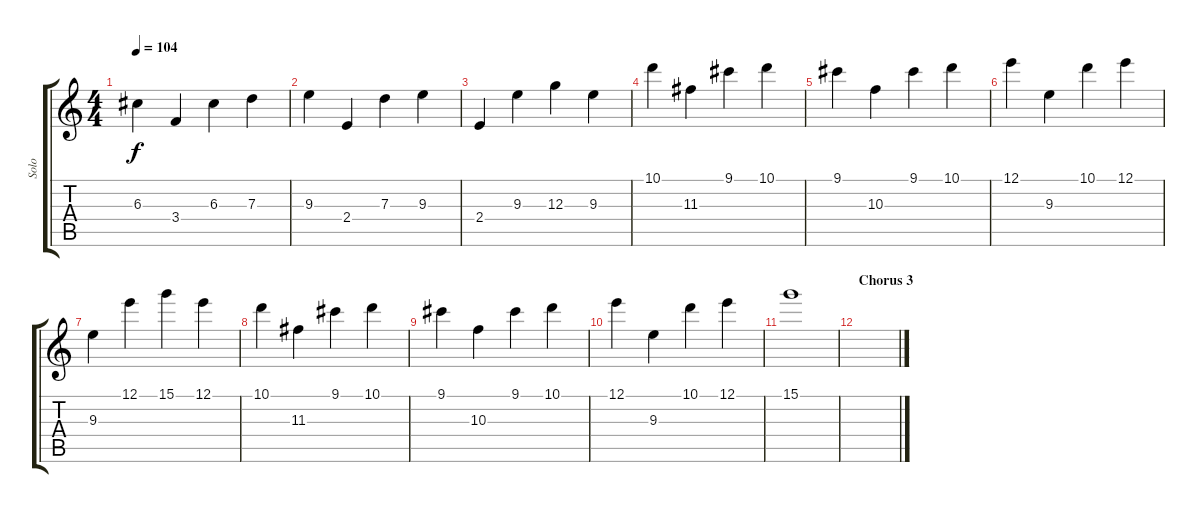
\track ("Solo" "Solo") {instrument distortionguitar}
\staff {score tabs}
\tuning (E4 B3 G3 D3 A2 E2) {hide}
\ts (4 4)
\tempo 104
\clef g2
\ks c
6.3.4{dy f} 3.4.4 6.3.4 7.3.4 |
9.3.4 2.4.4 7.3.4 9.3.4 |
2.4.4 9.3.4 12.3.4 9.3.4 |
10.1.4 11.3.4 9.1.4 10.1.4 |
9.1.4 10.3.4 9.1.4 10.1.4 |
12.1.4 9.3.4 10.1.4 12.1.4 |
9.3.4 12.1.4 15.1.4 12.1.4 |
10.1.4 11.3.4 9.1.4 10.1.4 |
9.1.4 10.3.4 9.1.4 10.1.4 |
12.1.4 9.3.4 10.1.4 12.1.4 |
15.1.1 |
\section ("" "Chorus 3")
